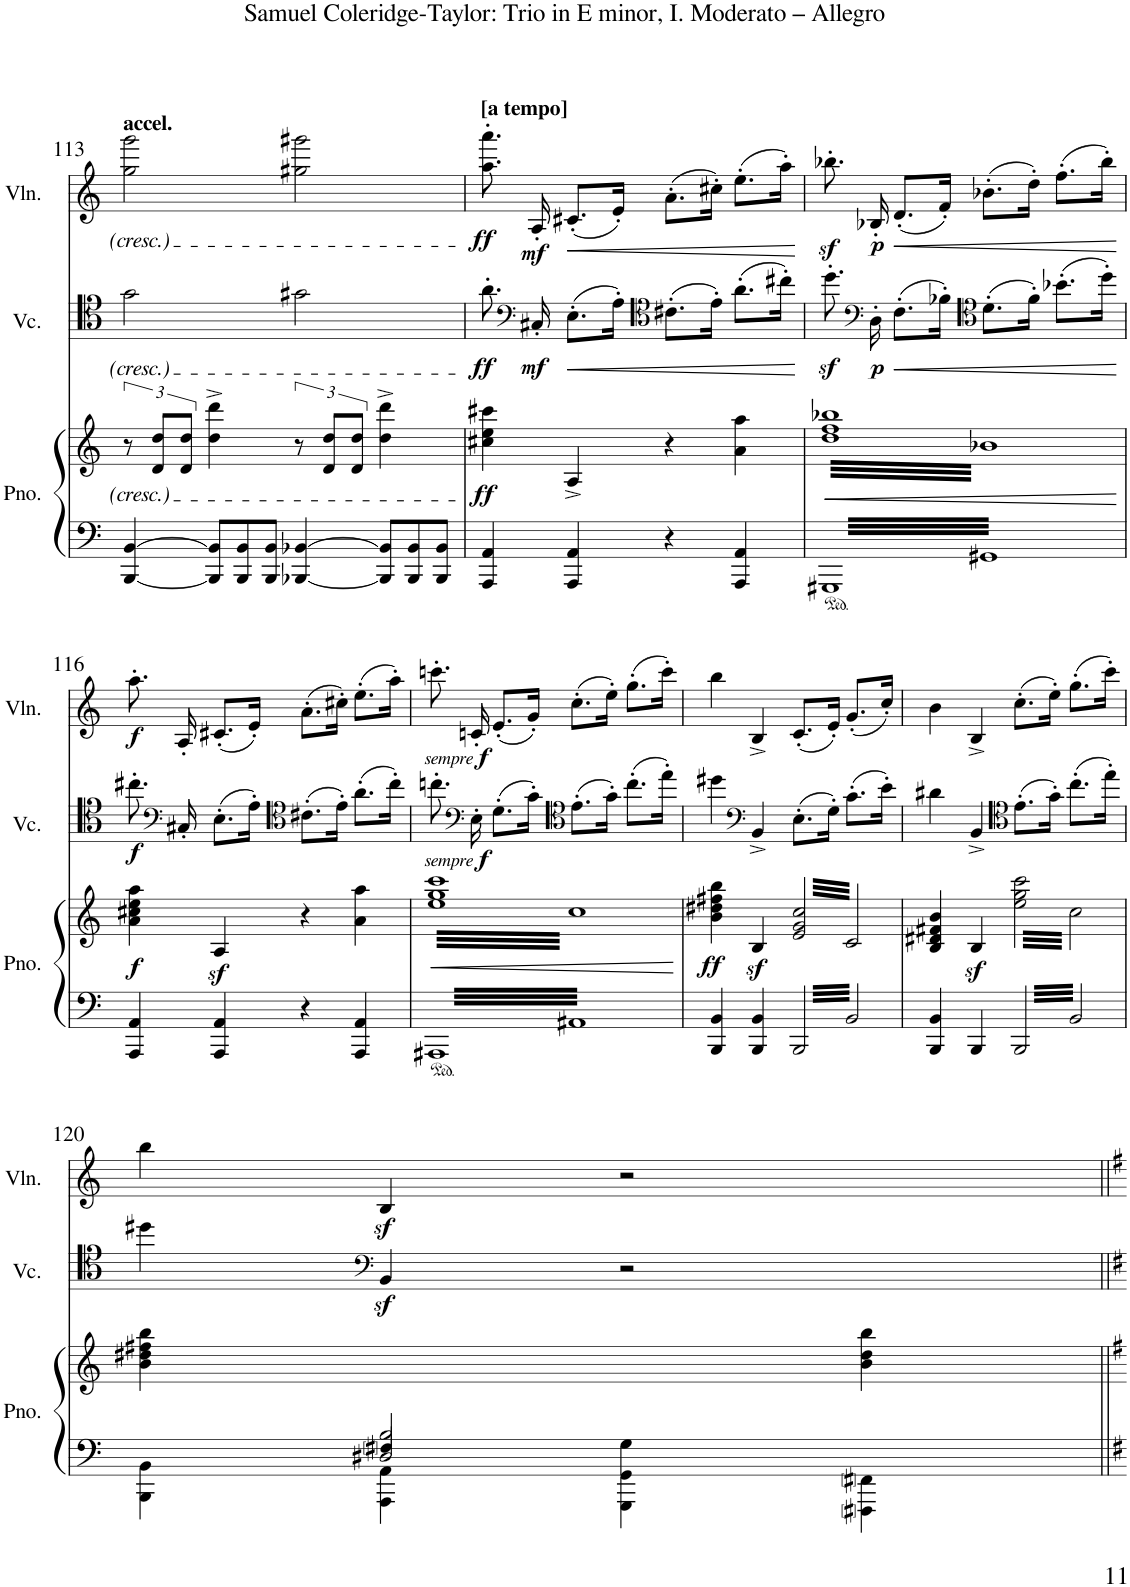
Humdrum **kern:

**kern	**kern	**dynam	**kern	**dynam	**kern	**dynam
*part3	*part3	*part3	*part2	*part2	*part1	*part1
*staff4	*staff3	*staff3/4	*staff2	*staff2	*staff1	*staff1
*I"Piano	*	*	*I"Violoncello	*	*I"Violin	*
*I'Pno.	*	*	*I'Vc.	*	*I'Vln.	*
!!LO:PB:g=z
*clefF4	*clefG2	*	*clefC4	*	*clefG2	*
*k[]	*k[]	*	*k[]	*	*k[]	*
*M4/4	*M4/4	*	*M4/4	*	*M4/4	*
*met(c)	*met(c)	*	*met(c)	*	*met(c)	*
=113	=113	=113	=113	=113	=113	=113
!	!	!	!	!	!LO:TX:a:B:t=accel.	!
[4BBB/ [4BB/	12r	.	2g\	.	2gg\ 2ggg\	.
.	12d/ 12dd/L	.	.	.	.	.
.	12d/ 12dd/J	.	.	.	.	.
12BBB/] 12BB/]L	4dd\^ 4ddd\^	.	.	.	.	.
12BBB/ 12BB/	.	.	.	.	.	.
12BBB/ 12BB/J	.	.	.	.	.	.
[4BBB-X/ [4BB-X/	12r	.	2g#X\	.	2gg#X\ 2ggg#X\	.
.	12d/ 12dd/L	.	.	.	.	.
.	12d/ 12dd/J	.	.	.	.	.
12BBB-/] 12BB-/]L	4dd\^ 4ddd\^	.	.	.	.	.
12BBB-/ 12BB-/	.	.	.	.	.	.
12BBB-/ 12BB-/J	.	.	.	.	.	.
=114	=114	=114	=114	=114	=114	=114
!	!	!	!	!	!LO:TX:a:B:t=[a tempo]	!
!	!	!LO:DY:b	!	!LO:DY:b	!	!LO:DY:b
4AAA/'~ 4AA/'~	4cc#X\'~ 4ee\'~ 4ccc#X\'~	ff	8.a'\	ff	8.aa\' 8.aaa\'	ff
*	*	*	*clefF4	*	*	*
!	!	!	!	!LO:DY:b	!	!LO:DY:b
.	.	.	16C#X'/	mf	16A'/	mf
!	!	!	!	!LO:HP:b	!	!LO:HP:b
4AAA/ 4AA/	4A^/	.	(8.E'\L	<	(8.c#X'/L	<
.	.	.	16A'\Jk)	.	16e'/Jk)	.
*	*	*	*clefC4	*	*	*
4r	4r	.	(8.c#X'\L	.	(8.a'\L	.
.	.	.	16e'\Jk)	.	16cc#X'\Jk)	.
4AAA/'~ 4AA/'~	4a\'~ 4aa\'~	.	(8.a'\L	.	(8.ee'\L	.
.	.	.	16cc#X'\Jk)	.	16aa'\Jk)	.
.	.	.	.	[	.	[
=115	=115	=115	=115	=115	=115	=115
!	!	!LO:HP:b	!	!	!	!
*	*tremolo	*	*	*	*	*
3.GGG#X	64dd 64ff 64bb-XLLLL	<	8.ddz<'\	.	8.bb-Xz<'\	.
.	64b-X	.	.	.	.	.
.	64dd 64ff 64bb-X	.	.	.	.	.
.	64b-X	.	.	.	.	.
.	64dd 64ff 64bb-X	.	.	.	.	.
.	64b-X	.	.	.	.	.
.	64dd 64ff 64bb-X	.	.	.	.	.
.	64b-X	.	.	.	.	.
.	64dd 64ff 64bb-X	.	.	.	.	.
.	64b-X	.	.	.	.	.
.	64dd 64ff 64bb-X	.	.	.	.	.
.	64b-X	.	.	.	.	.
*	*	*	*clefF4	*	*	*
!	!	!	!	!LO:DY:b	!	!LO:DY:b
.	64dd 64ff 64bb-X	.	16D'\	p	16B-X'/	p
.	64b-X	.	.	.	.	.
.	64dd 64ff 64bb-X	.	.	.	.	.
.	64b-X	.	.	.	.	.
!	!	!	!	!LO:HP:b	!	!LO:HP:b
.	64dd 64ff 64bb-X	.	(8.F'\L	<	(8.d'/L	<
.	64b-X	.	.	.	.	.
.	64dd 64ff 64bb-X	.	.	.	.	.
.	64b-X	.	.	.	.	.
.	64dd 64ff 64bb-X	.	.	.	.	.
.	64b-X	.	.	.	.	.
.	64dd 64ff 64bb-X	.	.	.	.	.
.	64b-X	.	.	.	.	.
.	64dd 64ff 64bb-X	.	.	.	.	.
.	64b-X	.	.	.	.	.
.	64dd 64ff 64bb-X	.	.	.	.	.
.	64b-X	.	.	.	.	.
.	64dd 64ff 64bb-X	.	16B-X'\Jk)	.	16f'/Jk)	.
.	64b-X	.	.	.	.	.
.	64dd 64ff 64bb-X	.	.	.	.	.
.	64b-X	.	.	.	.	.
*	*	*	*clefC4	*	*	*
3.GG#X	64dd 64ff 64bb-X	.	(8.d'\L	.	(8.b-X'\L	.
.	64b-X	.	.	.	.	.
.	64dd 64ff 64bb-X	.	.	.	.	.
.	64b-X	.	.	.	.	.
.	64dd 64ff 64bb-X	.	.	.	.	.
.	64b-X	.	.	.	.	.
.	64dd 64ff 64bb-X	.	.	.	.	.
.	64b-X	.	.	.	.	.
.	64dd 64ff 64bb-X	.	.	.	.	.
.	64b-X	.	.	.	.	.
.	64dd 64ff 64bb-X	.	.	.	.	.
.	64b-X	.	.	.	.	.
.	64dd 64ff 64bb-X	.	16f'\Jk)	.	16dd'\Jk)	.
.	64b-X	.	.	.	.	.
.	64dd 64ff 64bb-X	.	.	.	.	.
.	64b-X	.	.	.	.	.
.	64dd 64ff 64bb-X	.	(8.b-X'\L	.	(8.ff'\L	.
.	64b-X	.	.	.	.	.
.	64dd 64ff 64bb-X	.	.	.	.	.
.	64b-X	.	.	.	.	.
.	64dd 64ff 64bb-X	.	.	.	.	.
.	64b-X	.	.	.	.	.
.	64dd 64ff 64bb-X	.	.	.	.	.
.	64b-X	.	.	.	.	.
.	64dd 64ff 64bb-X	.	.	.	.	.
.	64b-X	.	.	.	.	.
.	64dd 64ff 64bb-X	.	.	.	.	.
.	64b-X	.	.	.	.	.
.	64dd 64ff 64bb-X	.	16dd'\Jk)	.	16bb-'\Jk)	.
.	64b-X	.	.	.	.	.
.	64dd 64ff 64bb-X	.	.	.	.	.
.	64b-XJJJJ	.	.	.	.	.
*	*Xtremolo	*	*	*	*	*
.	.	[	.	[	.	[
!!LO:LB:g=z
=116	=116	=116	=116	=116	=116	=116
!	!	!LO:DY:b	!	!LO:DY:b	!	!LO:DY:b
4AAA/'~ 4AA/'~	4a\'~ 4cc#X\'~ 4ee\'~ 4aa\'~	f	8.cc#X'\	f	8.aa'\	f
.	.	.	.	.	.	.
.	.	.	.	.	.	.
.	.	.	.	.	.	.
.	.	.	.	.	.	.
.	.	.	.	.	.	.
.	.	.	.	.	.	.
.	.	.	.	.	.	.
.	.	.	.	.	.	.
.	.	.	.	.	.	.
.	.	.	.	.	.	.
.	.	.	.	.	.	.
*	*	*	*clefF4	*	*	*
.	.	.	16C#X'/	.	16A'/	.
.	.	.	.	.	.	.
.	.	.	.	.	.	.
.	.	.	.	.	.	.
4AAA/ 4AA/	4Az</	.	(8.E'\L	.	(8.c#X'/L	.
.	.	.	.	.	.	.
.	.	.	.	.	.	.
.	.	.	.	.	.	.
.	.	.	.	.	.	.
.	.	.	.	.	.	.
.	.	.	.	.	.	.
.	.	.	.	.	.	.
.	.	.	.	.	.	.
.	.	.	.	.	.	.
.	.	.	.	.	.	.
.	.	.	.	.	.	.
.	.	.	16A'\Jk)	.	16e'/Jk)	.
.	.	.	.	.	.	.
.	.	.	.	.	.	.
.	.	.	.	.	.	.
*	*	*	*clefC4	*	*	*
4r	4r	.	(8.c#X'\L	.	(8.a'\L	.
.	.	.	16e'\Jk)	.	16cc#X'\Jk)	.
4AAA/'~ 4AA/'~	4a\'~ 4aa\'~	.	(8.a'\L	.	(8.ee'\L	.
.	.	.	16cc#'\Jk)	.	16aa'\Jk)	.
=117	=117	=117	=117	=117	=117	=117
!	!	!LO:HP:b	!	!LO:DY:b	!	!
!	!	!	!	!LO:DY:n=1:b	!	!LO:DY:b
!	!	!	!	!	!	!LO:DY:n=1:b
*	*tremolo	*	*	*	*	*
3.AAA#X	64ee 64gg 64cccLLLL	<	8.ccn'\	other-dynamics f	8.cccn'\	other-dynamics f
.	64cc	.	.	.	.	.
.	64ee 64gg 64ccc	.	.	.	.	.
.	64cc	.	.	.	.	.
.	64ee 64gg 64ccc	.	.	.	.	.
.	64cc	.	.	.	.	.
.	64ee 64gg 64ccc	.	.	.	.	.
.	64cc	.	.	.	.	.
.	64ee 64gg 64ccc	.	.	.	.	.
.	64cc	.	.	.	.	.
.	64ee 64gg 64ccc	.	.	.	.	.
.	64cc	.	.	.	.	.
*	*	*	*clefF4	*	*	*
.	64ee 64gg 64ccc	.	16E'\	.	16cn'/	.
.	64cc	.	.	.	.	.
.	64ee 64gg 64ccc	.	.	.	.	.
.	64cc	.	.	.	.	.
.	64ee 64gg 64ccc	.	(8.G'\L	.	(8.e'/L	.
.	64cc	.	.	.	.	.
.	64ee 64gg 64ccc	.	.	.	.	.
.	64cc	.	.	.	.	.
.	64ee 64gg 64ccc	.	.	.	.	.
.	64cc	.	.	.	.	.
.	64ee 64gg 64ccc	.	.	.	.	.
.	64cc	.	.	.	.	.
.	64ee 64gg 64ccc	.	.	.	.	.
.	64cc	.	.	.	.	.
.	64ee 64gg 64ccc	.	.	.	.	.
.	64cc	.	.	.	.	.
.	64ee 64gg 64ccc	.	16c'\Jk)	.	16g'/Jk)	.
.	64cc	.	.	.	.	.
.	64ee 64gg 64ccc	.	.	.	.	.
.	64cc	.	.	.	.	.
*	*	*	*clefC4	*	*	*
3.AA#X	64ee 64gg 64ccc	.	(8.e'\L	.	(8.cc'\L	.
.	64cc	.	.	.	.	.
.	64ee 64gg 64ccc	.	.	.	.	.
.	64cc	.	.	.	.	.
.	64ee 64gg 64ccc	.	.	.	.	.
.	64cc	.	.	.	.	.
.	64ee 64gg 64ccc	.	.	.	.	.
.	64cc	.	.	.	.	.
.	64ee 64gg 64ccc	.	.	.	.	.
.	64cc	.	.	.	.	.
.	64ee 64gg 64ccc	.	.	.	.	.
.	64cc	.	.	.	.	.
.	64ee 64gg 64ccc	.	16g'\Jk)	.	16ee'\Jk)	.
.	64cc	.	.	.	.	.
.	64ee 64gg 64ccc	.	.	.	.	.
.	64cc	.	.	.	.	.
.	64ee 64gg 64ccc	.	(8.cc'\L	.	(8.gg'\L	.
.	64cc	.	.	.	.	.
.	64ee 64gg 64ccc	.	.	.	.	.
.	64cc	.	.	.	.	.
.	64ee 64gg 64ccc	.	.	.	.	.
.	64cc	.	.	.	.	.
.	64ee 64gg 64ccc	.	.	.	.	.
.	64cc	.	.	.	.	.
.	64ee 64gg 64ccc	.	.	.	.	.
.	64cc	.	.	.	.	.
.	64ee 64gg 64ccc	.	.	.	.	.
.	64cc	.	.	.	.	.
.	64ee 64gg 64ccc	.	16ee'\Jk)	.	16ccc'\Jk)	.
.	64cc	.	.	.	.	.
.	64ee 64gg 64ccc	.	.	.	.	.
.	64ccJJJJ	.	.	.	.	.
*	*Xtremolo	*	*	*	*	*
.	.	[	.	.	.	.
=118	=118	=118	=118	=118	=118	=118
!	!	!LO:DY:b	!	!	!	!
4BBB/'~ 4BB/'~	4b\'~ 4dd#X\'~ 4ff#X\'~ 4bb\'~	ff	4dd#X'\	.	4bb'\	.
.	.	.	.	.	.	.
.	.	.	.	.	.	.
.	.	.	.	.	.	.
.	.	.	.	.	.	.
.	.	.	.	.	.	.
.	.	.	.	.	.	.
.	.	.	.	.	.	.
.	.	.	.	.	.	.
.	.	.	.	.	.	.
.	.	.	.	.	.	.
.	.	.	.	.	.	.
.	.	.	.	.	.	.
.	.	.	.	.	.	.
.	.	.	.	.	.	.
.	.	.	.	.	.	.
*	*	*	*clefF4	*	*	*
4BBB/ 4BB/	4Bz</	.	4BB^^^/	.	4B^^^/	.
.	.	.	.	.	.	.
.	.	.	.	.	.	.
.	.	.	.	.	.	.
.	.	.	.	.	.	.
.	.	.	.	.	.	.
.	.	.	.	.	.	.
.	.	.	.	.	.	.
.	.	.	.	.	.	.
.	.	.	.	.	.	.
.	.	.	.	.	.	.
.	.	.	.	.	.	.
.	.	.	.	.	.	.
.	.	.	.	.	.	.
.	.	.	.	.	.	.
.	.	.	.	.	.	.
*	*tremolo	*	*	*	*	*
6.BBB/	64e/ 64g/ 64cc/LLLL	.	(8.E'\L	.	(8.c'/L	.
.	64c/	.	.	.	.	.
.	64e/ 64g/ 64cc/	.	.	.	.	.
.	64c/	.	.	.	.	.
.	64e/ 64g/ 64cc/	.	.	.	.	.
.	64c/	.	.	.	.	.
.	64e/ 64g/ 64cc/	.	.	.	.	.
.	64c/	.	.	.	.	.
.	64e/ 64g/ 64cc/	.	.	.	.	.
.	64c/	.	.	.	.	.
.	64e/ 64g/ 64cc/	.	.	.	.	.
.	64c/	.	.	.	.	.
.	64e/ 64g/ 64cc/	.	16G'\Jk)	.	16e'/Jk)	.
.	64c/	.	.	.	.	.
.	64e/ 64g/ 64cc/	.	.	.	.	.
.	64c/	.	.	.	.	.
6.BB/	64e/ 64g/ 64cc/	.	(8.c'\L	.	(8.g'/L	.
.	64c/	.	.	.	.	.
.	64e/ 64g/ 64cc/	.	.	.	.	.
.	64c/	.	.	.	.	.
.	64e/ 64g/ 64cc/	.	.	.	.	.
.	64c/	.	.	.	.	.
.	64e/ 64g/ 64cc/	.	.	.	.	.
.	64c/	.	.	.	.	.
.	64e/ 64g/ 64cc/	.	.	.	.	.
.	64c/	.	.	.	.	.
.	64e/ 64g/ 64cc/	.	.	.	.	.
.	64c/	.	.	.	.	.
.	64e/ 64g/ 64cc/	.	16e'\Jk)	.	16cc'/Jk)	.
.	64c/	.	.	.	.	.
.	64e/ 64g/ 64cc/	.	.	.	.	.
.	64c/JJJJ	.	.	.	.	.
*	*Xtremolo	*	*	*	*	*
=119	=119	=119	=119	=119	=119	=119
4BBB/'~ 4BB/'~	4B/'~ 4d#X/'~ 4f#X/'~ 4b/'~	.	4d#X'\	.	4b'\	.
.	.	.	.	.	.	.
.	.	.	.	.	.	.
.	.	.	.	.	.	.
.	.	.	.	.	.	.
.	.	.	.	.	.	.
.	.	.	.	.	.	.
.	.	.	.	.	.	.
.	.	.	.	.	.	.
.	.	.	.	.	.	.
.	.	.	.	.	.	.
.	.	.	.	.	.	.
.	.	.	.	.	.	.
.	.	.	.	.	.	.
.	.	.	.	.	.	.
.	.	.	.	.	.	.
4BBB/	4Bz</	.	4BB^^^/	.	4B^^^/	.
*	*	*	*clefC4	*	*	*
*	*tremolo	*	*	*	*	*
6.BBB/	64ee\ 64gg\ 64ccc\LLLL	.	(8.e'\L	.	(8.cc'\L	.
.	64cc\	.	.	.	.	.
.	64ee\ 64gg\ 64ccc\	.	.	.	.	.
.	64cc\	.	.	.	.	.
.	64ee\ 64gg\ 64ccc\	.	.	.	.	.
.	64cc\	.	.	.	.	.
.	64ee\ 64gg\ 64ccc\	.	.	.	.	.
.	64cc\	.	.	.	.	.
.	64ee\ 64gg\ 64ccc\	.	.	.	.	.
.	64cc\	.	.	.	.	.
.	64ee\ 64gg\ 64ccc\	.	.	.	.	.
.	64cc\	.	.	.	.	.
.	64ee\ 64gg\ 64ccc\	.	16g'\Jk)	.	16ee'\Jk)	.
.	64cc\	.	.	.	.	.
.	64ee\ 64gg\ 64ccc\	.	.	.	.	.
.	64cc\	.	.	.	.	.
6.BB/	64ee\ 64gg\ 64ccc\	.	(8.cc'\L	.	(8.gg'\L	.
.	64cc\	.	.	.	.	.
.	64ee\ 64gg\ 64ccc\	.	.	.	.	.
.	64cc\	.	.	.	.	.
.	64ee\ 64gg\ 64ccc\	.	.	.	.	.
.	64cc\	.	.	.	.	.
.	64ee\ 64gg\ 64ccc\	.	.	.	.	.
.	64cc\	.	.	.	.	.
.	64ee\ 64gg\ 64ccc\	.	.	.	.	.
.	64cc\	.	.	.	.	.
.	64ee\ 64gg\ 64ccc\	.	.	.	.	.
.	64cc\	.	.	.	.	.
.	64ee\ 64gg\ 64ccc\	.	16ee'\Jk)	.	16ccc'\Jk)	.
.	64cc\	.	.	.	.	.
.	64ee\ 64gg\ 64ccc\	.	.	.	.	.
.	64cc\JJJJ	.	.	.	.	.
*	*Xtremolo	*	*	*	*	*
!!LO:LB:g=z
=120	=120	=120	=120	=120	=120	=120
*^	*	*	*	*	*	*
*	*^	*	*	*	*	*	*
4ryy	4ryy	4BBB\'<~< 4BB\'<~<	4b\'~ 4dd#X\'~ 4ff#X\'~ 4bb\'~	.	4dd#X'\	.	4bb'\	.
.	.	.	.	.	.	.	.	.
.	.	.	.	.	.	.	.	.
.	.	.	.	.	.	.	.	.
.	.	.	.	.	.	.	.	.
.	.	.	.	.	.	.	.	.
.	.	.	.	.	.	.	.	.
.	.	.	.	.	.	.	.	.
.	.	.	.	.	.	.	.	.
.	.	.	.	.	.	.	.	.
.	.	.	.	.	.	.	.	.
.	.	.	.	.	.	.	.	.
.	.	.	.	.	.	.	.	.
.	.	.	.	.	.	.	.	.
.	.	.	.	.	.	.	.	.
.	.	.	.	.	.	.	.	.
*	*	*	*	*	*clefF4	*	*	*
2D#X/ 2B/	4F#j/	4AAA\'<~< 4AA\'<~<	2ryy	.	4BBz<^^/	.	4Bz<^^/	.
.	4G\	4GGG\'<~< 4GG\'<~<	.	.	2r	.	2r	.
4ryy	4ryy	4FFF#j\'<~< 4FF#j\'<~<	4b\'~ 4dd#\'~ 4bb\'~	.	.	.	.	.
*v	*v	*v	*	*	*	*	*	*
=||	=||	=||	=||	=||	=||	=||
*-	*-	*-	*-	*-	*-	*-
